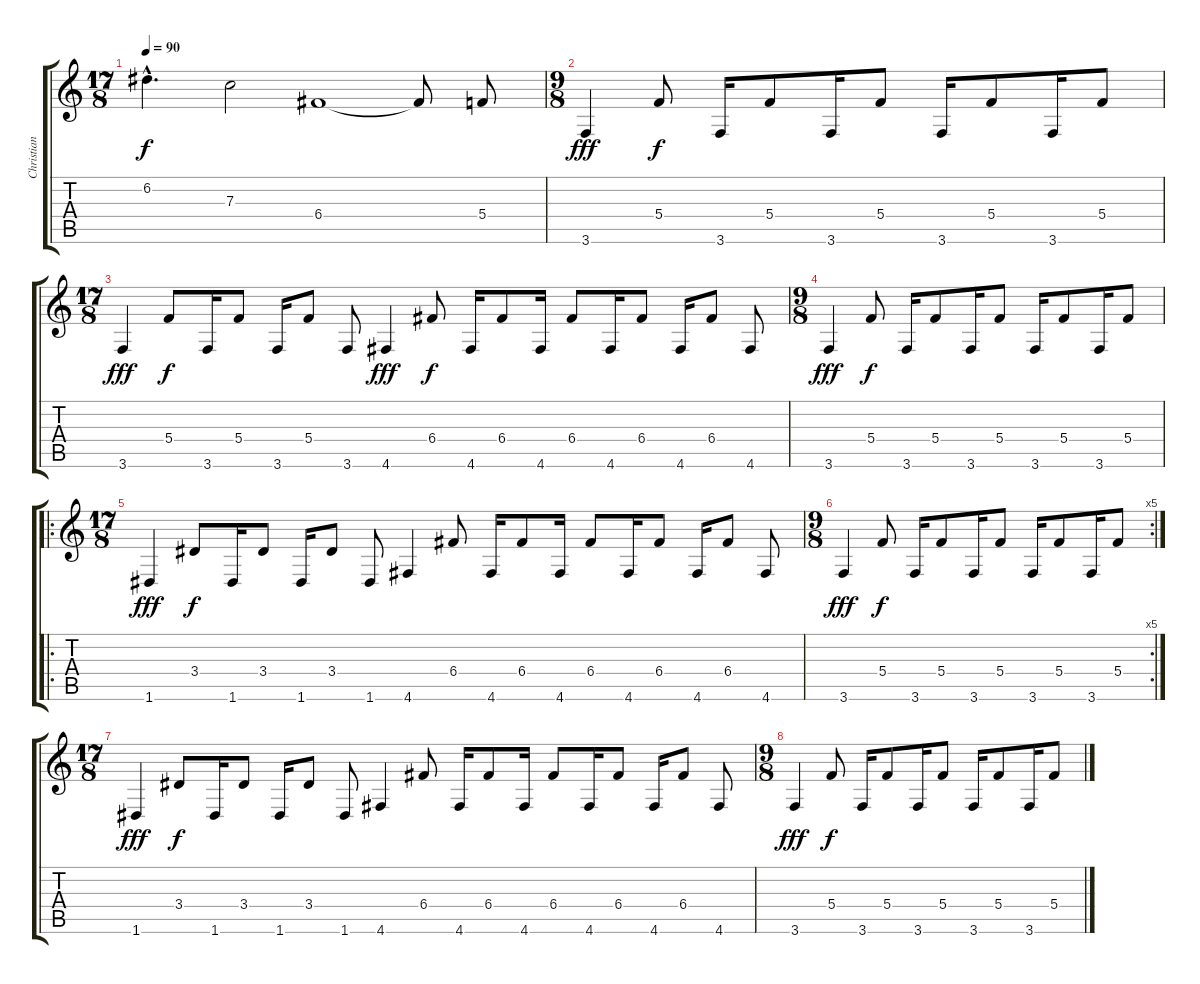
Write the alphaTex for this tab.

\track ("Christian" "Christian") {instrument electricguitarclean}
\staff {score tabs}
\tuning (D4 A3 F3 C3 G2 D2) {hide}
\ts (17 8)
\tempo 90
\clef g2
\ks c
6.2{hac}.4{d dy f instrument electricguitarclean} 7.3.2 6.4.1 6.4{t}.8 5.4.8 |
\ts (9 8)
3.6.4{dy fff} 5.4.8{dy f} 3.6.16 5.4.8 3.6.16 5.4.8 3.6.16 5.4.8 3.6.16 5.4.8 |
\ts (17 8)
3.6.4{dy fff} 5.4.8{dy f} 3.6.16 5.4.8 3.6.16 5.4.8 3.6.8 4.6.4{dy fff} 6.4.8{dy f} 4.6.16 6.4.8 4.6.16 6.4.8 4.6.16 6.4.8 4.6.16 6.4.8 4.6.8 |
\ts (9 8)
3.6.4{dy fff} 5.4.8{dy f} 3.6.16 5.4.8 3.6.16 5.4.8 3.6.16 5.4.8 3.6.16 5.4.8 |
\ro
\ts (17 8)
1.6.4{dy fff} 3.4.8{dy f} 1.6.16 3.4.8 1.6.16 3.4.8 1.6.8 4.6.4 6.4.8 4.6.16 6.4.8 4.6.16 6.4.8 4.6.16 6.4.8 4.6.16 6.4.8 4.6.8 |
\rc 5
\ts (9 8)
3.6.4{dy fff} 5.4.8{dy f} 3.6.16 5.4.8 3.6.16 5.4.8 3.6.16 5.4.8 3.6.16 5.4.8 |
\ts (17 8)
1.6.4{dy fff} 3.4.8{dy f} 1.6.16 3.4.8 1.6.16 3.4.8 1.6.8 4.6.4 6.4.8 4.6.16 6.4.8 4.6.16 6.4.8 4.6.16 6.4.8 4.6.16 6.4.8 4.6.8 |
\ts (9 8)
3.6.4{dy fff volume 4} 5.4.8{dy f} 3.6.16 5.4.8 3.6.16 5.4.8 3.6.16 5.4.8 3.6.16 5.4.8
